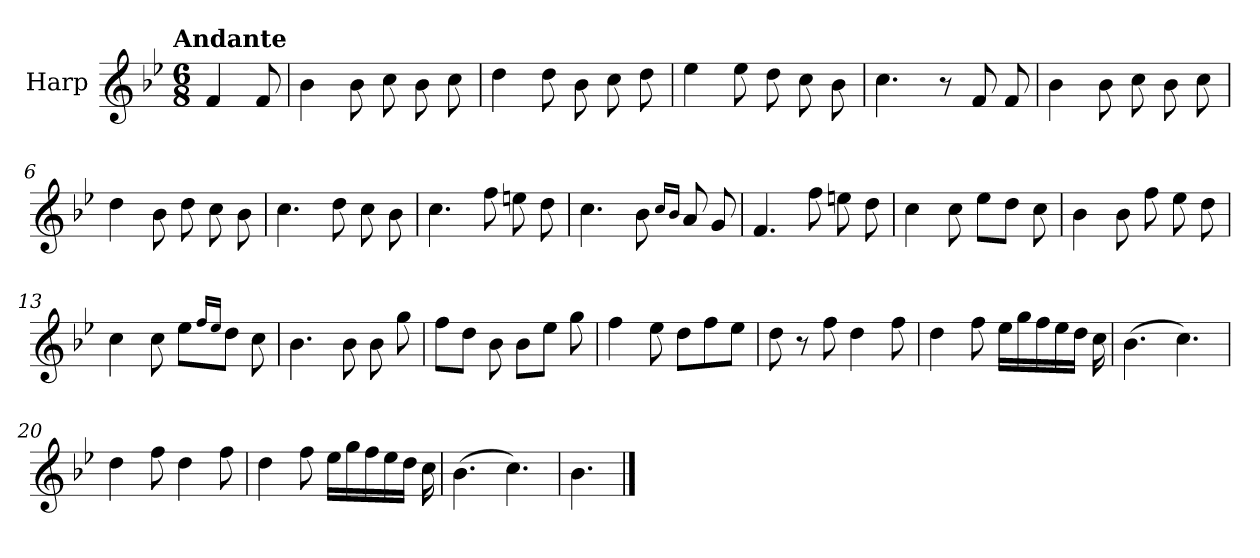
**kern
*part1
*staff1
*I"Harp
*I'Hrp.
*clefG2
*k[b-e-]
!!LO:TX:omd:t=Andante
*M6/8
*MM92
=
4f/
8f/
=1
4b-\
8b-\
8cc\
8b-\
8cc\
=2
4dd\
8dd\
8b-\
8cc\
8dd\
=3
4ee-\
8ee-\
8dd\
8cc\
8b-\
!!LO:LB:g=z
=4
4.cc\
8r
8f/
8f/
=5
4b-\
8b-\
8cc\
8b-\
8cc\
=6
4dd\
8b-\
8dd\
8cc\
8b-\
=7
4.cc\
8dd\
8cc\
8b-\
=8
4.cc\
8ff\
8een\
8dd\
!!LO:LB:g=z
=9
4.cc\
8b-\
16qqcc/LL
16qqb-/JJ
8a/
8g/
=10
4.f/
8ff\
8een\
8dd\
=11
4cc\
8cc\
8ee-\L
8dd\J
8cc\
=12
4b-\
8b-\
8ff\
8ee-\
8dd\
=13
4cc\
8cc\
8ee-\L
16qqff/LL
16qqee-/JJ
8dd\J
8cc\
!!LO:LB:g=z
=14
4.b-\
8b-\
8b-\
8gg\
=15
8ff\L
8dd\J
8b-\
8b-\L
8ee-\J
8gg\
=16
4ff\
8ee-\
8dd\L
8ff\
8ee-\J
=17
8dd\
8r
8ff\
4dd\
8ff\
=18
4dd\
8ff\
16ee-\LL
16gg\
16ff\
16ee-\
16dd\JJ
16cc\
!!LO:LB:g=z
=19
(>4.b-\
4.cc\)
=20
4dd\
8ff\
4dd\
8ff\
=21
4dd\
8ff\
16ee-\LL
16gg\
16ff\
16ee-\
16dd\JJ
16cc\
=22
(>4.b-\
4.cc\)
=23
4.b-\
==
*-
